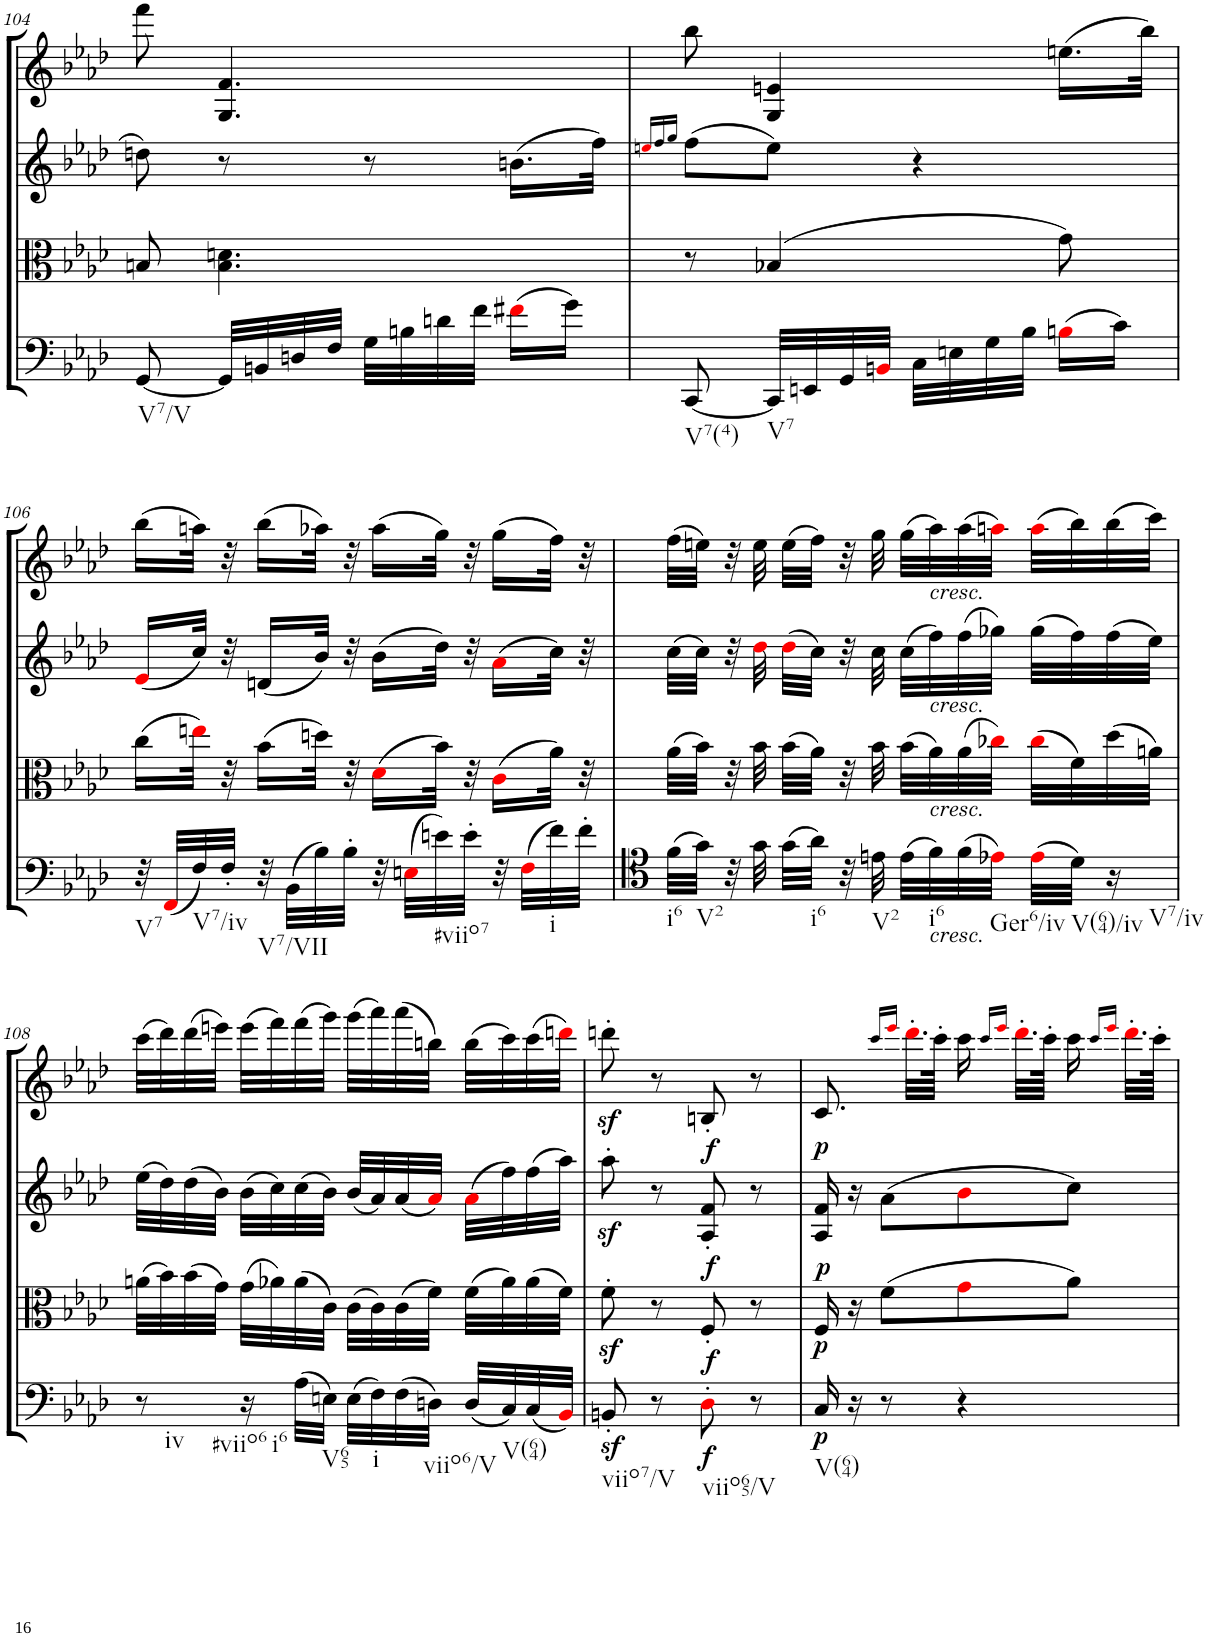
**kern	**dynam	**kern	**dynam	**kern	**dynam	**kern	**dynam
*part4	*part4	*part3	*part3	*part2	*part2	*part1	*part1
*staff4	*staff4	*staff3	*staff3	*staff2	*staff2	*staff1	*staff1
*I"Cello	*	*I"Viola	*	*I"2nd Violin	*	*I"1st Violin	*
*	*	*I'Vla	*	*I'Vln	*	*I'Vln	*
!!LO:PB:g=z
*clefC4	*	*clefC3	*	*clefG2	*	*clefG2	*
*k[b-e-a-d-]	*	*k[b-e-a-d-]	*	*k[b-e-a-d-]	*	*k[b-e-a-d-]	*
*f:	*	*f:	*	*f:	*	*f:	*
*M2/4	*	*M2/4	*	*M2/4	*	*M2/4	*
=104	=104	=104	=104	=104	=104	=104	=104
!LO:TX:b:t=V7/V	!	!	!	!	!	!	!
[8GG/	.	8Bn/	.	8ddn\	.	8fff\	.
32GG/LLL]	.	4.B\ 4.dn\	.	8r	.	4.G/ 4.f/	.
32BBn/	.	.	.	.	.	.	.
32Dn/	.	.	.	.	.	.	.
32F/JJJ	.	.	.	.	.	.	.
32G\LLL	.	.	.	8r	.	.	.
32Bn\	.	.	.	.	.	.	.
32dn\	.	.	.	.	.	.	.
32f\JJJ	.	.	.	.	.	.	.
(16f#Xi\LL	.	.	.	(16.bn\LL	.	.	.
16g\JJ)	.	.	.	.	.	.	.
.	.	.	.	32ff\JJk)	.	.	.
=105	=105	=105	=105	=105	=105	=105	=105
.	.	.	.	16qeeni/LL	.	.	.
.	.	.	.	16qff/	.	.	.
.	.	.	.	16qgg/JJ	.	.	.
!LO:TX:b:t=V7(4)	!	!	!	!	!	!	!
[8CC/	.	8r	.	(8ff\L	.	8bb-\	.
!LO:TX:b:t=V7	!	!	!	!	!	!	!
32CC/LLL]	.	(4B-X/	.	8ee\J)	.	4G/ 4en/	.
32EEn/	.	.	.	.	.	.	.
32GG/	.	.	.	.	.	.	.
32BBni/JJJ	.	.	.	.	.	.	.
32C\LLL	.	.	.	4r	.	.	.
32En\	.	.	.	.	.	.	.
32G\	.	.	.	.	.	.	.
32B-\JJJ	.	.	.	.	.	.	.
(16Bni\LL	.	8g\)	.	.	.	(16.een\LL	.
16c\JJ)	.	.	.	.	.	.	.
.	.	.	.	.	.	32bb-\JJk)	.
!!LO:LB:g=z
=106	=106	=106	=106	=106	=106	=106	=106
!LO:TX:b:t=V7	!	!	!	!	!	!	!
32r	.	(16cc\LL	.	(16e-i/LL	.	(16bb-\LL	.
(32FFi/LLL	.	.	.	.	.	.	.
!LO:TX:b:t=V7/iv	!	!	!	!	!	!	!
32F/)	.	32eeni\JJk)	.	32cc/JJk)	.	32aan\JJk)	.
32F'/JJJ	.	32r	.	32r	.	32r	.
!LO:TX:b:t=V7/VII	!	!	!	!	!	!	!
32r	.	(16b-\LL	.	(16dn/LL	.	(16bb-\LL	.
(32BB-\LLL	.	.	.	.	.	.	.
32B-\)	.	32ddn\JJk)	.	32b-/JJk)	.	32aa-X\JJk)	.
32B-'\JJJ	.	32r	.	32r	.	32r	.
32r	.	(16d-i\LL	.	(16b-\LL	.	(16aa-\LL	.
(32Eni\LLL	.	.	.	.	.	.	.
!LO:TX:b:t=#viio7	!	!	!	!	!	!	!
32en\)	.	32b-\JJk)	.	32dd-\JJk)	.	32gg\JJk)	.
32e'\JJJ	.	32r	.	32r	.	32r	.
32r	.	(16ci\LL	.	(16a-i\LL	.	(16gg\LL	.
(32Fi\LLL	.	.	.	.	.	.	.
!LO:TX:b:t=i	!	!	!	!	!	!	!
32f\)	.	32a-\JJk)	.	32cc\JJk)	.	32ff\JJk)	.
32f'\JJJ	.	32r	.	32r	.	32r	.
=107	=107	=107	=107	=107	=107	=107	=107
!LO:TX:b:t=i6	!	!	!	!	!	!	!
(32f\LLL	.	(32a-\LLL	.	(32cc\LLL	.	(32ff\LLL	.
!LO:TX:b:t=V2	!	!	!	!	!	!	!
32g\JJJ)	.	32b-\JJJ)	.	32cc\JJJ)	.	32een\JJJ)	.
32r	.	32r	.	32r	.	32r	.
32g\	.	32b-\	.	32dd-i\	.	32ee\	.
(32g\LLL	.	(32b-\LLL	.	(32dd-i\LLL	.	(32ee\LLL	.
!LO:TX:b:t=i6	!	!	!	!	!	!	!
32a-\JJJ)	.	32a-\JJJ)	.	32cc\JJJ)	.	32ff\JJJ)	.
32r	.	32r	.	32r	.	32r	.
!	!	!	!	!	!	!LO:TX:b:i:t=cresc.	!
!	!	!	!	!LO:TX:b:i:t=cresc.	!	!	!
!	!	!LO:TX:b:i:t=cresc.	!	!	!	!	!
!LO:TX:b:i:t=cresc.	!	!	!	!	!	!	!
!LO:TX:b:t=V2	!	!	!	!	!	!	!
32en\	.	32b-\	.	32cc\	.	32gg\	.
(32e\LLL	.	(32b-\LLL	.	(32cc\LLL	.	(32gg\LLL	.
!LO:TX:b:t=i6	!	!	!	!	!	!	!
32f\)	.	32a-\)	.	32ff\)	.	32aa-\)	.
(32f\	.	(32a-\	.	(32ff\	.	(32aa-\	.
!LO:TX:b:t=Ger6/iv	!	!	!	!	!	!	!
32e-Xi\JJJ)	.	32cc-Xi\JJJ)	.	32gg-X\JJJ)	.	32aani\JJJ)	.
(32e-i\LLL	.	(32cc-i\LLL	.	(32gg-\LLL	.	(32aai\LLL	.
!LO:TX:b:t=V(64)/iv	!	!	!	!	!	!	!
32d-\JJJ)	.	32f\)	.	32ff\)	.	32bb-\)	.
!LO:TX:b:t=V7/iv	!	!	!	!	!	!	!
16r	.	(32dd-\	.	(32ff\	.	(32bb-\	.
.	.	32an\JJJ)	.	32ee-\JJJ)	.	32ccc\JJJ)	.
!!LO:LB:g=z
=108	=108	=108	=108	=108	=108	=108	=108
!LO:TX:b:t=iv	!	!	!	!	!	!	!
!LO:TX:b:t=#viio6	!	!	!	!	!	!	!
8r	.	(32an\LLL	.	(32ee-\LLL	.	(32ccc\LLL	.
.	.	32b-\)	.	32dd-\)	.	32ddd-\)	.
.	.	(32b-\	.	(32dd-\	.	(32ddd-\	.
.	.	32g\JJJ)	.	32b-\JJJ)	.	32eeen\JJJ)	.
!LO:TX:b:t=i6	!	!	!	!	!	!	!
16r	.	(32g\LLL	.	(32b-\LLL	.	(32eee\LLL	.
.	.	32a-X\)	.	32cc\)	.	32fff\)	.
(32A-\LLL	.	(32a-\	.	(32cc\	.	(32fff\	.
!LO:TX:b:t=V65	!	!	!	!	!	!	!
32En\JJJ)	.	32c\JJJ)	.	32b-\JJJ)	.	32ggg\JJJ)	.
(32E\LLL	.	(32c\LLL	.	(32b-/LLL	.	(32ggg\LLL	.
!LO:TX:b:t=i	!	!	!	!	!	!	!
32F\)	.	32c\)	.	32a-/)	.	32aaa-\)	.
(32F\	.	(32c\	.	(32a-/	.	(32aaa-\	.
!LO:TX:b:t=viio6/V	!	!	!	!	!	!	!
32Dn\JJJ)	.	32f\JJJ)	.	32a-i/JJJ)	.	32bbn\JJJ)	.
(32D/LLL	.	(32f\LLL	.	(32a-i\LLL	.	(32bb\LLL	.
!LO:TX:b:t=V(64)	!	!	!	!	!	!	!
32C/)	.	32a-\)	.	32ff\)	.	32ccc\)	.
(32C/	.	(32a-\	.	(32ff\	.	(32ccc\	.
32BB-i/JJJ)	.	32f\JJJ)	.	32aa-\JJJ)	.	32dddni\JJJ)	.
=109	=109	=109	=109	=109	=109	=109	=109
!LO:TX:b:t=viio7/V	!	!	!	!	!	!	!
8BBnz<'/	.	8fz<'\	.	8aa-z<'\	.	8dddnz<'\	.
8r	.	8r	.	8r	.	8r	.
!LO:TX:b:t=viio65/V	!	!	!	!	!	!	!
!	!LO:DY:b	!	!LO:DY:b	!	!LO:DY:b	!	!LO:DY:b
8D-'i\	f	8F'/	f	8A-/' 8f/'	f	8Bn'/	f
8r	.	8r	.	8r	.	8r	.
=110	=110	=110	=110	=110	=110	=110	=110
!LO:TX:b:t=V(64)	!	!	!	!	!	!	!
!	!LO:DY:b	!	!LO:DY:b	!	!	!	!
!	!	!	!LO:DY:n=1:a	!	!LO:DY:a	!	!
16C/	p	16F/	p p	16A-/ 16f/	p	8.c/	.
16r	.	16r	.	16r	.	.	.
8r	.	(8f\L	.	(8a-\L	.	.	.
.	.	.	.	.	.	16qccc/LL	.
.	.	.	.	.	.	16qeee-i/JJ	.
.	.	.	.	.	.	32.ddd-'i\LLL	.
.	.	.	.	.	.	64ccc'\JJJk	.
4r	.	8gi\	.	8b-i\	.	16ccc\	.
.	.	.	.	.	.	16qccc/LL	.
.	.	.	.	.	.	16qeee-i/JJ	.
.	.	.	.	.	.	32.ddd-'i\LLL	.
.	.	.	.	.	.	64ccc'\JJJk	.
.	.	8a-\J)	.	8cc\J)	.	16ccc\	.
.	.	.	.	.	.	16qccc/LL	.
.	.	.	.	.	.	16qeee-i/JJ	.
.	.	.	.	.	.	32.ddd-'i\LLL	.
.	.	.	.	.	.	64ccc'\JJJk	.
=	=	=	=	=	=	=	=
*-	*-	*-	*-	*-	*-	*-	*-
